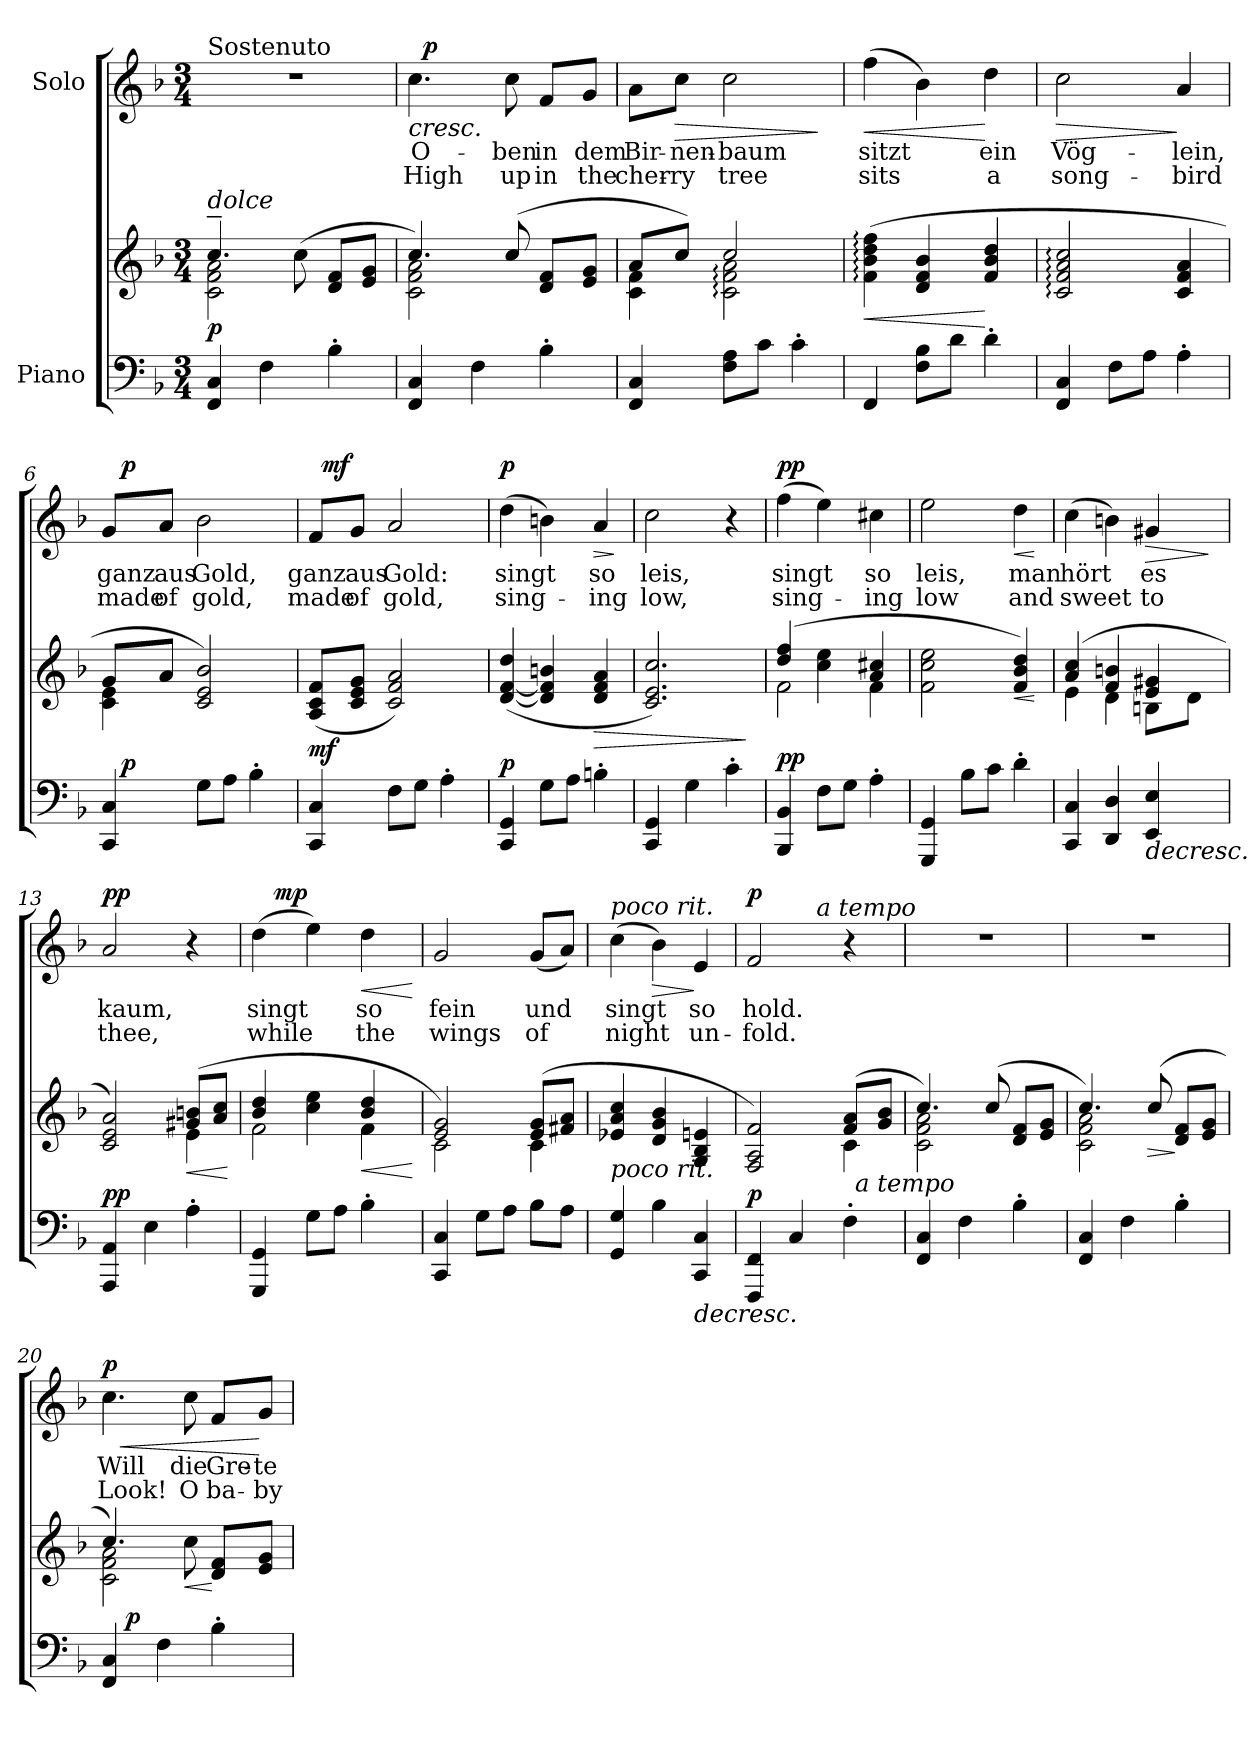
**kern	**kern	**dynam	**kern	**text	**text	**dynam
*part2	*part2	*part2	*part1	*part1	*part1	*part1
*staff3	*staff2	*staff2/3	*staff1	*staff1	*staff1	*staff1
*I"Piano	*	*	*I"Solo	*	*	*
*clefF4	*clefG2	*	*clefG2	*	*	*
*k[b-]	*k[b-]	*	*k[b-]	*	*	*
*F:	*F:	*	*F:	*	*	*
*M3/4	*M3/4	*	*M3/4	*	*	*
=1	=1	=1	=1	=1	=1	=1
*	*^	*	*	*	*	*
!	!	!	!	!LO:TX:a:t=Sostenuto	!	!	!
!	!LO:TX:a:i:t=dolce	!	!	!	!	!	!
!	!	!	!LO:DY:a=2	!	!	!	!
4FF/ 4C/	4.cc::~</	2c\ 2f\ 2a\	p	2.r	.	.	.
4F\	.	.	.	.	.	.	.
.	(>8cc\	.	.	.	.	.	.
4B-'>\	8d/ 8f/L	4ryy	.	.	.	.	.
.	8e/ 8g/J	.	.	.	.	.	.
=2	=2	=2	=2	=2	=2	=2	=2
!	!	!	!	!	!LO:LY:b	!LO:LY:b	!LO:HP:b
*	*	*	*	*^	*	*	*
4FF/ 4C/	4.cc::/)	2c\ 2f\ 2a\	.	4.cc\	32ryy	O-	High	<
!	!	!	!	!	!	!	!	!LO:DY:a
.	.	.	.	.	2ryy	.	.	p
4F\	.	.	.	.	.	.	.	.
!	!	!	!	!	!	!LO:LY:b	!LO:LY:b	!
.	(8cc/	.	.	8cc\	.	-ben	up	.
!	!	!	!	!	!	!LO:LY:b	!LO:LY:b	!
4B-'>\	8d/ 8f/L	4ryy	.	8f/L	.	in	in	[
.	.	.	.	.	8..ryy	.	.	.
!	!	!	!	!	!	!LO:LY:b	!LO:LY:b	!
.	8e/ 8g/J	.	.	8g/J	.	dem	the	.
=3	=3	=3	=3	=3	=3	=3	=3	=3
!	!	!	!	!	!	!LO:LY:b	!LO:LY:b	!
*	*	*	*	*v	*v	*	*	*
4FF/ 4C/	8a/L	4c\ 4f\	.	8a\L	Bir-	cher-	.
!	!	!	!	!	!LO:LY:b	!LO:LY:b	!LO:HP:b
.	8cc/J)	.	.	8cc\J	-nen-	-ry	>
!	!	!	!	!	!LO:LY:b	!LO:LY:b	!
8F\ 8A\L	2cc/	2c\:: 2f\:: 2a\::	.	2cc\	-baum	tree	.
8c\J	.	.	.	.	.	.	.
4c'>\	.	.	.	.	.	.	.
*	*v	*v	*	*	*	*	*
.	.	.	.	.	.	]
=4	=4	=4	=4	=4	=4	=4
!	!	!LO:HP:b	!	!LO:LY:b	!LO:LY:b	!LO:HP:b
4FF/	(>4f\:: 4b-\:: 4dd\:: 4ff\::	<	(>4ff\	sitzt	sits	<
8F\ 8B-\L	4d/ 4f/ 4b-/	.	4b-\)	.	.	.
8d\J	.	.	.	.	.	.
!	!	!	!	!LO:LY:b	!LO:LY:b	!
4d'>\	4f/ 4b-/ 4dd/	[	4dd\	ein	a	[
=5	=5	=5	=5	=5	=5	=5
!	!	!	!	!LO:LY:b	!LO:LY:b	!LO:HP:b
4FF/ 4C/	2c/:: 2f/:: 2a/:: 2cc/::	.	2cc\	Vög-	song-	>
8F\L	.	.	.	.	.	.
8A\J	.	.	.	.	.	.
!	!	!	!	!LO:LY:b	!LO:LY:b	!
4A'>\	4c/ 4f/ 4a/	.	4a/	-lein,	-bird	]
=6	=6	=6	=6	=6	=6	=6
*	*^	*	*	*	*	*
!	!	!	!	!	!LO:LY:b	!LO:LY:b	!
*^	*	*	*	*^	*	*	*
4CC/ 4C/	32ryy	8g/L	4c\ 4e\	.	8g/L	32ryy	ganz	made	.
!	!	!	!	!LO:DY:a=2	!	!	!	!	!LO:DY:a
.	2ryy	.	.	p	.	2ryy	.	.	p
!	!	!	!	!	!	!	!LO:LY:b	!LO:LY:b	!
.	.	8a/J	.	.	8a/J	.	aus	of	.
!	!	!	!	!	!	!	!LO:LY:b	!LO:LY:b	!
8G\L	.	2c/ 2e/ 2b-/)	2ryy	.	2b-\	.	Gold,	gold,	.
8A\J	.	.	.	.	.	.	.	.	.
4B-'>\	.	.	.	.	.	.	.	.	.
.	8..ryy	.	.	.	.	8..ryy	.	.	.
!!LO:LB:g=z	!!
=7	=7	=7	=7	=7	=7	=7	=7	=7	=7
!	!	!	!	!LO:DY:a=2	!	!	!LO:LY:b	!LO:LY:b	!
*v	*v	*	*	*	*	*	*	*	*
*	*v	*v	*	*	*	*	*	*
4CC/ 4C/	(>8A/ 8c/ 8f/L	mf	8f/L	32ryy	ganz	made	.
!	!	!	!	!	!	!	!LO:DY:a
.	.	.	.	2ryy	.	.	mf
!	!	!	!	!	!LO:LY:b	!LO:LY:b	!
.	8c/ 8e/ 8g/J	.	8g/J	.	aus	of	.
!	!	!	!	!	!LO:LY:b	!LO:LY:b	!
8F\L	2c/ 2f/ 2a/)	.	2a/	.	Gold:	gold,	.
8G\J	.	.	.	.	.	.	.
4A'>\	.	.	.	.	.	.	.
.	.	.	.	8..ryy	.	.	.
=8	=8	=8	=8	=8	=8	=8	=8
!	!	!LO:DY:a=2	!	!	!LO:LY:b	!LO:LY:b	!LO:DY:a
*	*	*	*v	*v	*	*	*
4CC/ 4GG/	([4d/ [4f/ 4dd/	p	(>4dd\	singt	sing-	p
8G\L	4d/] 4f/] 4bn/	.	4bn\)	.	.	.
8A\J	.	.	.	.	.	.
!	!	!LO:HP:b	!	!LO:LY:b	!LO:LY:b	!LO:HP:b
4Bn'>\	4d/ 4f/ 4a/	>	4a/	so	-ing	>
.	.	.	.	.	.	]
=9	=9	=9	=9	=9	=9	=9
!	!	!	!	!LO:LY:b	!LO:LY:b	!
4CC/ 4GG/	2.c/ 2.e/ 2.cc/)	.	2cc\	leis,	low,	.
4G\	.	.	.	.	.	.
4c'>\	.	.	4r	.	.	.
.	.	]	.	.	.	.
=10	=10	=10	=10	=10	=10	=10
*	*^	*	*	*	*	*
!	!	!	!LO:DY:a=2	!	!LO:LY:b	!LO:LY:b	!LO:DY:a
4BBB-/ 4BB-/	(4dd/ 4ff/	2f\	pp	(>4ff\	singt	sing-	pp
8F\L	4cc\ 4ee\	.	.	4ee\)	.	.	.
8G\J	.	.	.	.	.	.	.
!	!	!	!	!	!LO:LY:b	!LO:LY:b	!
4A'>\	4a/ 4cc#X/	4f\	.	4cc#X\	so	-ing	.
=11	=11	=11	=11	=11	=11	=11	=11
!	!	!	!	!	!LO:LY:b	!LO:LY:b	!
*	*v	*v	*	*	*	*	*
4GGG/ 4GG/	2f\ 2cc\ 2ee\	.	2ee\	leis,	low	.
8B-\L	.	.	.	.	.	.
8c\J	.	.	.	.	.	.
!	!	!LO:HP:b	!	!LO:LY:b	!LO:LY:b	!LO:HP:b
4d'>\	4f/ 4b-/ 4dd/)	<	4dd\	man	and	<
.	.	[	.	.	.	[
=12	=12	=12	=12	=12	=12	=12
*	*^	*	*	*	*	*
!	!	!	!	!	!LO:LY:b	!LO:LY:b	!
4CC/ 4C/	(4a/ 4cc/	4e\	.	(>4cc\	hört	sweet	.
4DD/ 4D/	4f/ 4bn/	4d\	.	4bn\)	.	.	.
!	!	!	!LO:HP:b=2	!	!LO:LY:b	!LO:LY:b	!LO:HP:b
4EE/ 4E/	4e/ 4g#X/	8Bn\L	>	4g#X/	es	to	>
.	.	8d\J	.	.	.	.	.
*	*v	*v	*	*	*	*	*
.	.	.	.	.	.	]
!!LO:LB:g=z
=13	=13	=13	=13	=13	=13	=13
*	*^	*	*	*	*	*
!	!	!	!LO:DY:a=2	!	!LO:LY:b	!LO:LY:b	!LO:DY:a
4AAA/ 4AA/	2c/ 2e/ 2a/)	2ryy	pp	2a/	kaum,	thee,	pp
4E\	.	.	.	.	.	.	.
!	!	!	!LO:HP:b	!	!	!	!
4A'>\	(>8g#X/ 8bn/L	4e\	<	4r	.	.	.
.	8a/ 8cc/J	.	.	.	.	.	.
*	*v	*v	*	*	*	*	*
.	.	[ ]	.	.	.	.
=14	=14	=14	=14	=14	=14	=14
*	*^	*	*	*	*	*
!	!	!	!	!	!LO:LY:b	!LO:LY:b	!
*	*	*	*	*^	*	*	*
4GGG/ 4GG/	4b-/ 4dd/	2f\	.	(>4dd\	16.ryy	singt	while	.
!	!	!	!	!	!	!	!	!LO:DY:a
.	.	.	.	.	2ryy	.	.	mp
8G\L	4cc\ 4ee\	.	.	4ee\)	.	.	.	.
8A\J	.	.	.	.	.	.	.	.
!	!	!	!LO:HP:b	!	!	!LO:LY:b	!LO:LY:b	!LO:HP:b
4B-'>\	4b-/ 4dd/	4f\	<	4dd\	.	so	the	<
.	.	.	.	.	8ryy	.	.	.
.	.	.	.	.	32ryy	.	.	.
*	*v	*v	*	*	*	*	*	*
.	.	[	.	.	.	.	[
=15	=15	=15	=15	=15	=15	=15	=15
*	*^	*	*	*	*	*	*
!	!	!	!	!	!	!LO:LY:b	!LO:LY:b	!
*	*	*	*	*v	*v	*	*	*
4CC/ 4C/	2e/ 2g/)	2c\	.	2g/	fein	wings	.
8G\L	.	.	.	.	.	.	.
8A\J	.	.	.	.	.	.	.
!	!	!	!	!	!LO:LY:b	!LO:LY:b	!
8B-\L	(>8e/ 8g/L	4c\	.	(<8g/L	und	of	.
8A\J	8f#X/ 8a/J	.	.	8a/J)	.	.	.
*	*v	*v	*	*	*	*	*
=16	=16	=16	=16	=16	=16	=16
!	!	!	!LO:TX:a:i:t=poco rit.	!	!	!
!LO:TX:a:i:t=poco rit.	!	!	!	!	!	!
!	!	!	!	!LO:LY:b	!LO:LY:b	!
4GG/ 4G/	4e-X/ 4a/ 4cc/	.	(>4cc\	singt	night	.
!	!	!	!	!	!	!LO:HP:b
4B-\	4d/ 4g/ 4b-/	.	4b-\)	.	.	>
!	!	!LO:HP:b=2	!	!LO:LY:b	!LO:LY:b	!
4CC/ 4C/	4G/ 4B-/ 4en/	>	4e/	so	un-	]
=17	=17	=17	=17	=17	=17	=17
*	*^	*	*	*	*	*
!	!	!	!LO:DY:a=2	!	!LO:LY:b	!LO:LY:b	!LO:DY:a
*^	*	*	*	*^	*	*	*
4FFF/ 4FF/	2ryy	2F/ 2A/ 2f/)	2ryy	p	2f/	4.ryy	hold.	-fold.	p
4C/	.	.	.	.	.	.	.	.	.
!	!	!	!	!	!	!LO:TX:a:i:t=a tempo	!	!	!
.	.	.	.	.	.	4.ryy	.	.	.
4F'>\	32ryy	(>8f/ 8a/L	4c\	.	4r	.	.	.	.
!	!LO:TX:a:i:t=a tempo	!	!	!	!	!	!	!	!
.	8..ryy	.	.	.	.	.	.	.	.
.	.	8g/ 8b-/J	.	.	.	.	.	.	.
*	*	*v	*v	*	*	*	*	*	*
.	.	.	]	.	.	.	.	.
*v	*v	*	*	*v	*v	*	*	*
=18	=18	=18	=18	=18	=18	=18
*	*^	*	*	*	*	*
4FF/ 4C/	4.cc::/)	2c\ 2f\ 2a\	.	2.r	.	.	.
4F\	.	.	.	.	.	.	.
.	(8cc/	.	.	.	.	.	.
4B-'>\	8d/ 8f/L	4ryy	.	.	.	.	.
.	8e/ 8g/J	.	.	.	.	.	.
!!LO:PB:g=z
=19	=19	=19	=19	=19	=19	=19	=19
4FF/ 4C/	4.cc/)	2c\ 2f\ 2a\	.	2.r	.	.	.
4F\	.	.	.	.	.	.	.
!	!	!	!LO:HP:b	!	!	!	!
.	(8cc/	.	>	.	.	.	.
4B-'>\	8d/ 8f/L	4ryy	]	.	.	.	.
.	8e/ 8g/J	.	.	.	.	.	.
=20	=20	=20	=20	=20	=20	=20	=20
!	!	!	!	!	!LO:LY:b	!LO:LY:b	!LO:HP:b
!	!	!	!	!	!	!	!LO:DY:n=1:a
*^	*	*	*	*	*	*	*
4FF/ 4C/	16.ryy	4.cc/)	2c\ 2f\ 2a\	.	4.cc\	Will	Look!	< p
!	!	!	!	!LO:DY:a=2	!	!	!	!
.	2ryy	.	.	p	.	.	.	.
4F\	.	.	.	.	.	.	.	.
!	!	!	!	!LO:HP:b	!	!LO:LY:b	!LO:LY:b	!
.	.	8cc\	.	<	8cc\	die	O	.
!	!	!	!	!	!	!LO:LY:b	!LO:LY:b	!
4B-'>\	.	8d/ 8f/L	4ryy	[	8f/L	Gre-	ba-	.
.	8ryy	.	.	.	.	.	.	.
!	!	!	!	!	!	!LO:LY:b	!LO:LY:b	!
.	.	8e/ 8g/J	.	.	8g/J	-te	-by	[
.	32ryy	.	.	.	.	.	.	.
*v	*v	*	*	*	*	*	*	*
*	*v	*v	*	*	*	*	*
=	=	=	=	=	=	=
*-	*-	*-	*-	*-	*-	*-
